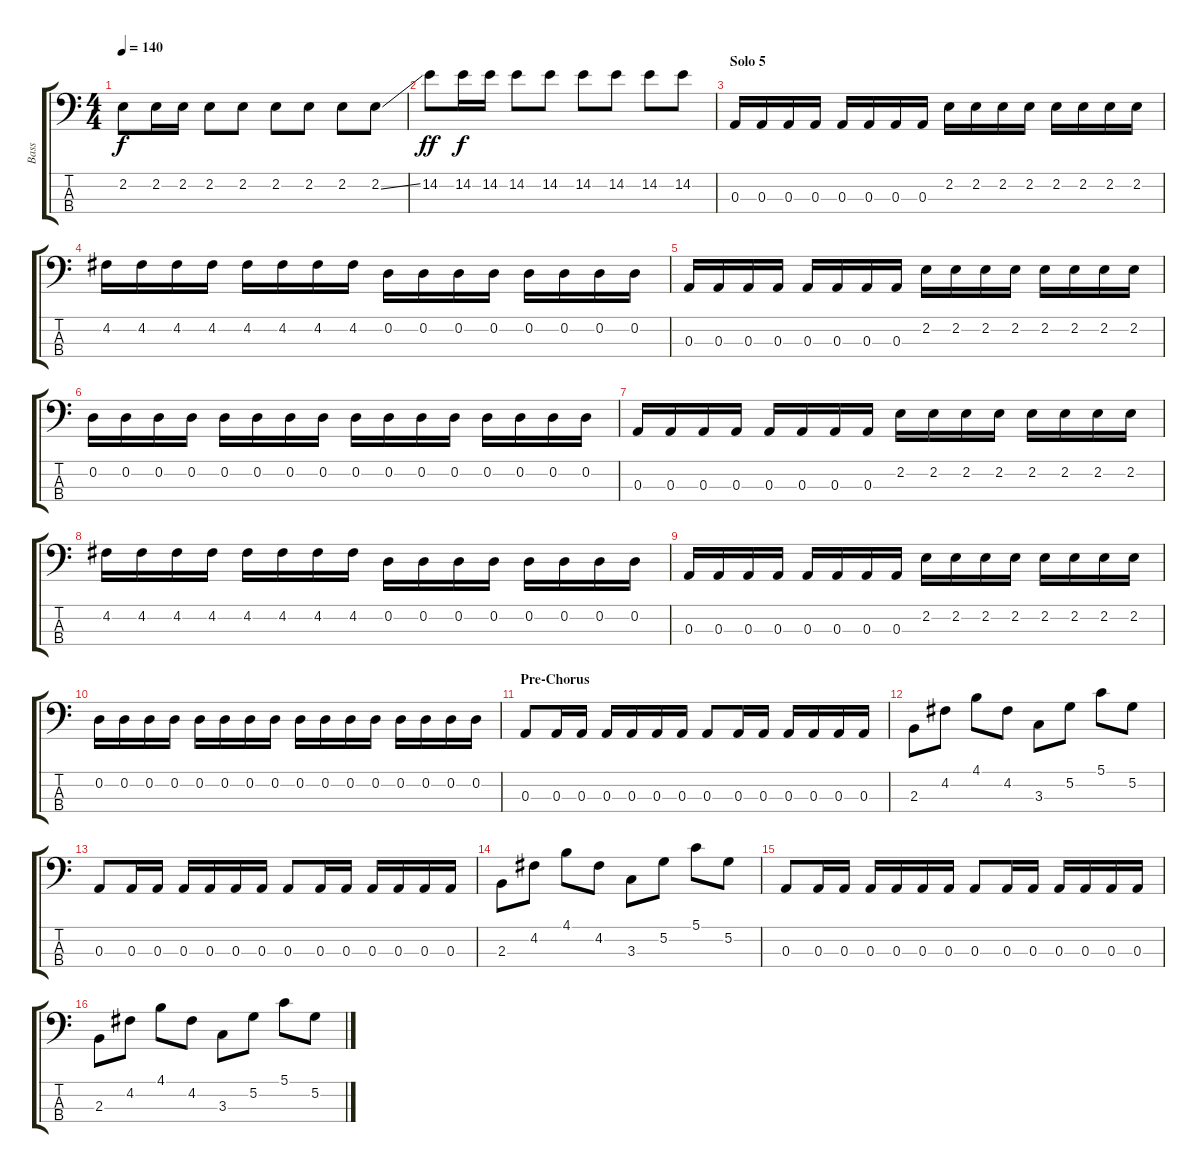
\track ("Bass" "Bass") {instrument electricbassfinger}
\staff {score tabs}
\tuning (G2 D2 A1 E1) {hide}
\ts (4 4)
\tempo 140
\clef f4
\ks c
2.2.8{dy f} 2.2.16 2.2.16 2.2.8 2.2.8 2.2.8 2.2.8 2.2.8 2.2{ss}.8 |
14.2.8{dy ff} 14.2.16{dy f} 14.2.16 14.2.8 14.2.8 14.2.8 14.2.8 14.2.8 14.2.8 |
\section ("" "Solo 5")
0.3.16 0.3.16 0.3.16 0.3.16 0.3.16 0.3.16 0.3.16 0.3.16 2.2.16 2.2.16 2.2.16 2.2.16 2.2.16 2.2.16 2.2.16 2.2.16 |
4.2.16 4.2.16 4.2.16 4.2.16 4.2.16 4.2.16 4.2.16 4.2.16 0.2.16 0.2.16 0.2.16 0.2.16 0.2.16 0.2.16 0.2.16 0.2.16 |
0.3.16 0.3.16 0.3.16 0.3.16 0.3.16 0.3.16 0.3.16 0.3.16 2.2.16 2.2.16 2.2.16 2.2.16 2.2.16 2.2.16 2.2.16 2.2.16 |
0.2.16 0.2.16 0.2.16 0.2.16 0.2.16 0.2.16 0.2.16 0.2.16 0.2.16 0.2.16 0.2.16 0.2.16 0.2.16 0.2.16 0.2.16 0.2.16 |
0.3.16 0.3.16 0.3.16 0.3.16 0.3.16 0.3.16 0.3.16 0.3.16 2.2.16 2.2.16 2.2.16 2.2.16 2.2.16 2.2.16 2.2.16 2.2.16 |
4.2.16 4.2.16 4.2.16 4.2.16 4.2.16 4.2.16 4.2.16 4.2.16 0.2.16 0.2.16 0.2.16 0.2.16 0.2.16 0.2.16 0.2.16 0.2.16 |
0.3.16 0.3.16 0.3.16 0.3.16 0.3.16 0.3.16 0.3.16 0.3.16 2.2.16 2.2.16 2.2.16 2.2.16 2.2.16 2.2.16 2.2.16 2.2.16 |
0.2.16 0.2.16 0.2.16 0.2.16 0.2.16 0.2.16 0.2.16 0.2.16 0.2.16 0.2.16 0.2.16 0.2.16 0.2.16 0.2.16 0.2.16 0.2.16 |
\section ("" "Pre-Chorus")
0.3.8 0.3.16 0.3.16 0.3.16 0.3.16 0.3.16 0.3.16 0.3.8 0.3.16 0.3.16 0.3.16 0.3.16 0.3.16 0.3.16 |
2.3.8 4.2.8 4.1.8 4.2.8 3.3.8 5.2.8 5.1.8 5.2.8 |
0.3.8 0.3.16 0.3.16 0.3.16 0.3.16 0.3.16 0.3.16 0.3.8 0.3.16 0.3.16 0.3.16 0.3.16 0.3.16 0.3.16 |
2.3.8 4.2.8 4.1.8 4.2.8 3.3.8 5.2.8 5.1.8 5.2.8 |
0.3.8 0.3.16 0.3.16 0.3.16 0.3.16 0.3.16 0.3.16 0.3.8 0.3.16 0.3.16 0.3.16 0.3.16 0.3.16 0.3.16 |
2.3.8 4.2.8 4.1.8 4.2.8 3.3.8 5.2.8 5.1.8 5.2.8
